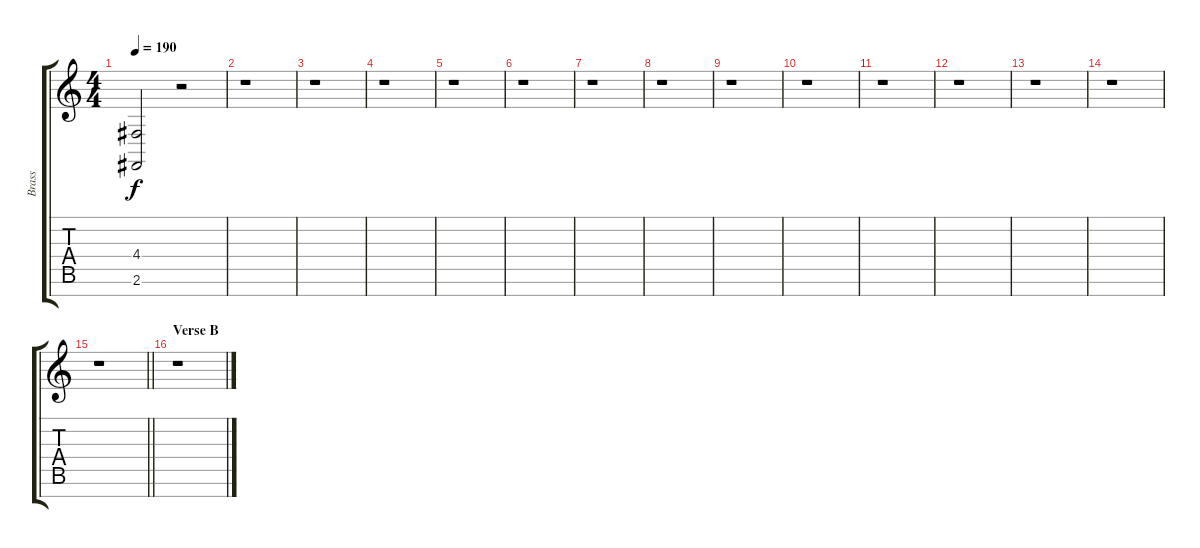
\track ("Brass" "Brass") {instrument brasssection}
\staff {score tabs}
\tuning (E4 B3 G3 D3 A2 E2 B1) {hide}
\ts (4 4)
\tempo 190
\clef g2
\ks c
(4.4{t} 2.6{t}).2{dy f} r.2 |
r.1 |
r.1 |
r.1 |
r.1 |
r.1 |
r.1 |
r.1 |
r.1 |
r.1 |
r.1 |
r.1 |
r.1 |
r.1 |
\barLineRight lightlight
r.1 |
\section ("" "Verse B")
r.1
